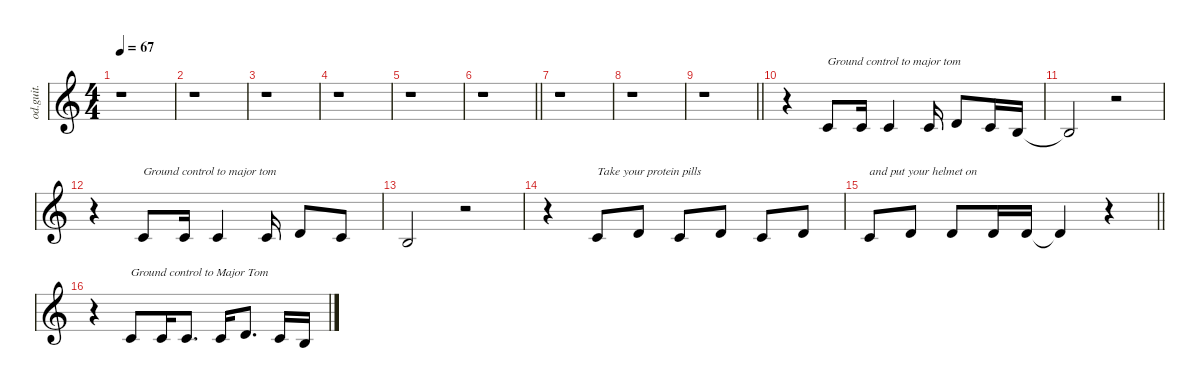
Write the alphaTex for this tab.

\defaultSystemsLayout 4
\hideDynamics
\bracketExtendMode groupsimilarinstruments
\otherSystemsTrackNameOrientation horizontal
\track ("Voice" "od.guit.") {defaultSystemsLayout 4 mute instrument overdrivenguitar}
\staff {score}
\tuning (E4 B3 G3 D3 A2 E2)
\ts (4 4)
\tempo 67
\clef g2
\ks c
r.1{dy fff instrument overdrivenguitar beam Down} |
r.1{beam Down} |
r.1{beam Down} |
r.1{beam Down} |
r.1{beam Down} |
\barLineRight lightlight
r.1{beam Down} |
r.1{beam Down} |
r.1{beam Down} |
\barLineRight lightlight
r.1{beam Down} |
r.4{beam Down} 8.6.8{txt "Ground control to major tom" beam Up} 8.6.16{beam Up} 8.6.4{beam Up} 8.6.16{beam Up} 5.5.8{beam Up} 8.6.16{beam Up} 7.6.16{beam Up} |
7.6{t}.2{dy f beam Up} r.2{beam Up} |
r.4{beam Down} 8.6.8{txt "Ground control to major tom" dy fff beam Up} 8.6.16{beam Up} 8.6.4{beam Up} 8.6.16{beam Up} 5.5.8{beam Up} 8.6.8{beam Up} |
7.6.2{beam Up} r.2{beam Up} |
r.4{beam Down} 8.6.8{txt "Take your protein pills " beam Up} 5.5.8{beam Up} 8.6.8{beam Up} 5.5.8{beam Up} 8.6.8{beam Up} 5.5.8{beam Up} |
\barLineRight lightlight
8.6.8{txt "and put your helmet on" beam Up} 5.5.8{beam Up} 5.5.8{beam Up} 5.5.16{beam Up} 5.5.16{beam Up} 5.5{t}.4{dy f beam Up} r.4{beam Up} |
r.4{beam Down} 8.6.8{txt "Ground control to Major Tom" dy fff beam Up} 8.6.16{beam Up} 8.6.8{d beam Up} 8.6.16{beam Up} 5.5.8{d beam Up} 8.6.16{beam Up} 7.6.16{beam Up}
